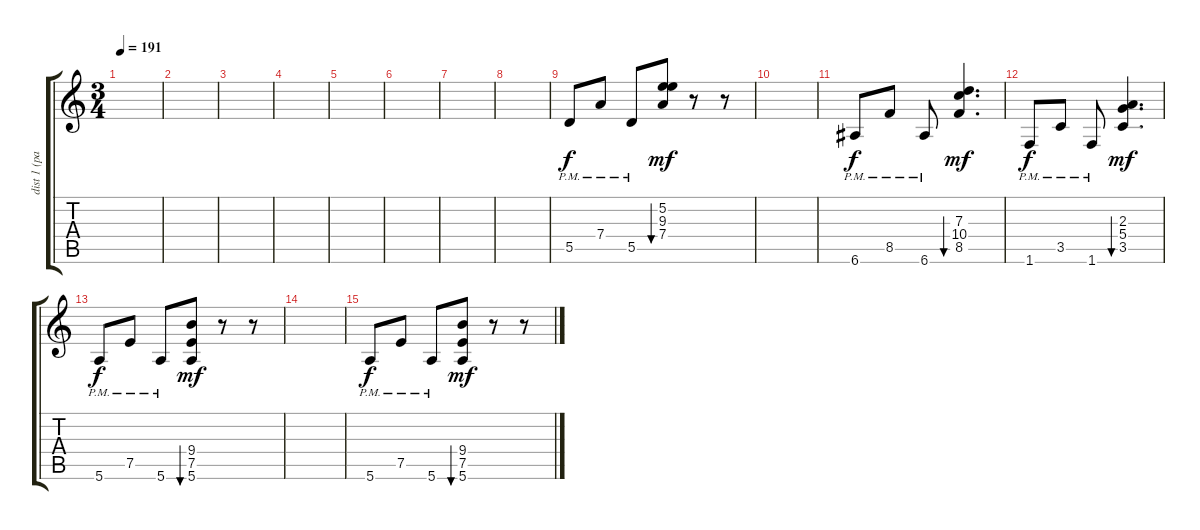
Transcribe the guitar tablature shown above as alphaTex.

\track ("dist 1 (paul)" "dist 1 (pa") {instrument distortionguitar}
\staff {score tabs}
\tuning (E4 B3 G3 D3 A2 E2) {hide}
\ts (3 4)
\tempo 191
\clef g2
\ks c
|
|
|
|
|
|
|
|
5.5{pm}.8 7.4{pm}.8 5.5{pm}.8 (5.2 9.3 7.4).8{bu 30 dy mf} r.8 r.8 |
|
6.6{pm}.8{dy f} 8.5{pm}.8 6.6{pm}.8 (7.3 10.4 8.5).4{d bu 30 dy mf} |
1.6{pm}.8{dy f} 3.5{pm}.8 1.6{pm}.8 (2.3 5.4 3.5).4{d bu 30 dy mf} |
5.6{pm}.8{dy f} 7.5{pm}.8 5.6{pm}.8 (9.4 7.5 5.6).8{bu 30 dy mf} r.8 r.8 |
|
5.6{pm}.8{dy f} 7.5{pm}.8 5.6{pm}.8 (9.4 7.5 5.6).8{bu 30 dy mf} r.8 r.8
